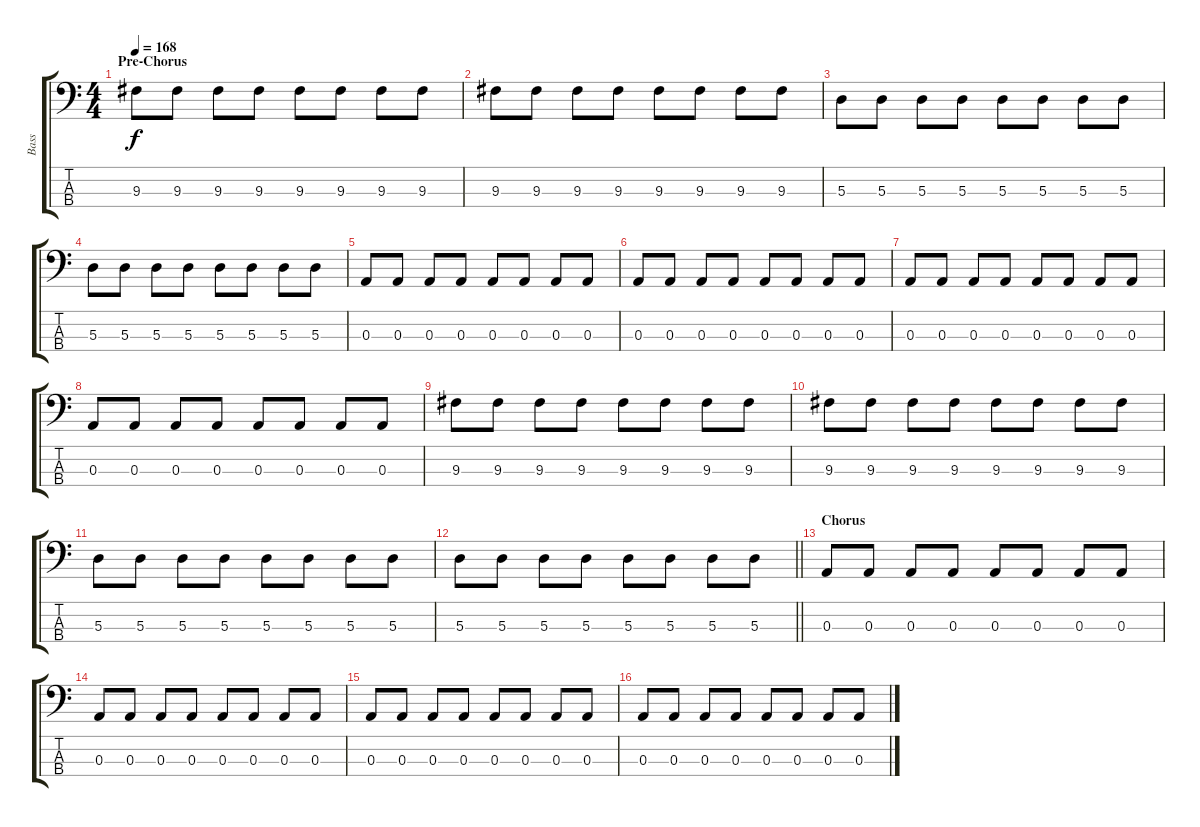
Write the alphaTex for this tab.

\track ("Bass" "Bass") {instrument electricbasspick}
\staff {score tabs}
\tuning (G2 D2 A1 D1) {hide}
\ts (4 4)
\section ("" "Pre-Chorus")
\tempo 168
\clef f4
\ks c
9.3.8{dy f} 9.3.8 9.3.8 9.3.8 9.3.8 9.3.8 9.3.8 9.3.8 |
9.3.8 9.3.8 9.3.8 9.3.8 9.3.8 9.3.8 9.3.8 9.3.8 |
5.3.8 5.3.8 5.3.8 5.3.8 5.3.8 5.3.8 5.3.8 5.3.8 |
5.3.8 5.3.8 5.3.8 5.3.8 5.3.8 5.3.8 5.3.8 5.3.8 |
0.3.8 0.3.8 0.3.8 0.3.8 0.3.8 0.3.8 0.3.8 0.3.8 |
0.3.8 0.3.8 0.3.8 0.3.8 0.3.8 0.3.8 0.3.8 0.3.8 |
0.3.8 0.3.8 0.3.8 0.3.8 0.3.8 0.3.8 0.3.8 0.3.8 |
0.3.8 0.3.8 0.3.8 0.3.8 0.3.8 0.3.8 0.3.8 0.3.8 |
9.3.8 9.3.8 9.3.8 9.3.8 9.3.8 9.3.8 9.3.8 9.3.8 |
9.3.8 9.3.8 9.3.8 9.3.8 9.3.8 9.3.8 9.3.8 9.3.8 |
5.3.8 5.3.8 5.3.8 5.3.8 5.3.8 5.3.8 5.3.8 5.3.8 |
\barLineRight lightlight
5.3.8 5.3.8 5.3.8 5.3.8 5.3.8 5.3.8 5.3.8 5.3.8 |
\section ("" "Chorus")
0.3.8 0.3.8 0.3.8 0.3.8 0.3.8 0.3.8 0.3.8 0.3.8 |
0.3.8 0.3.8 0.3.8 0.3.8 0.3.8 0.3.8 0.3.8 0.3.8 |
0.3.8 0.3.8 0.3.8 0.3.8 0.3.8 0.3.8 0.3.8 0.3.8 |
0.3.8 0.3.8 0.3.8 0.3.8 0.3.8 0.3.8 0.3.8 0.3.8
